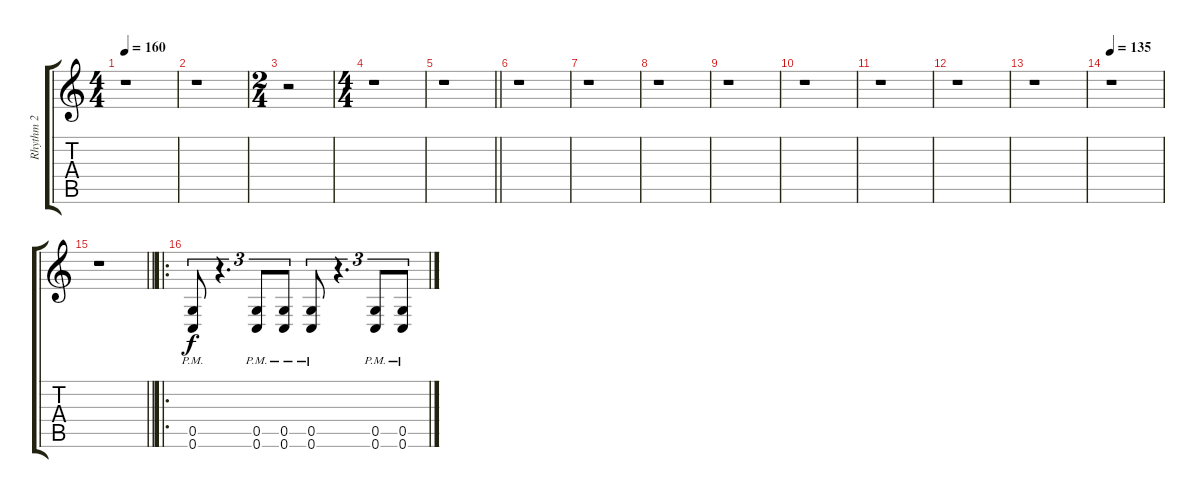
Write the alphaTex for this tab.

\track ("Rhythm 2" "Rhythm 2") {instrument distortionguitar}
\staff {score tabs}
\tuning (D4 A3 F3 C3 G2 C2) {hide}
\ts (4 4)
\tempo 160
\clef g2
\ks c
r.1{dy f} |
r.1 |
\ts (2 4)
r.2 |
\ts (4 4)
r.1 |
\barLineRight lightlight
r.1 |
r.1 |
r.1 |
r.1 |
r.1 |
r.1 |
r.1 |
r.1 |
r.1 |
\tempo 135
r.1 |
\barLineRight lightlight
r.1 |
\ro
(0.5{pm} 0.6{pm}).8{tu (3 2)} r.4{d tu (3 2)} (0.5{pm} 0.6{pm}).8{tu (3 2)} (0.5{pm} 0.6{pm}).8{tu (3 2)} (0.5{pm} 0.6{pm}).8{tu (3 2)} r.4{d tu (3 2)} (0.5{pm} 0.6{pm}).8{tu (3 2)} (0.5{pm} 0.6{pm}).8{tu (3 2)}
